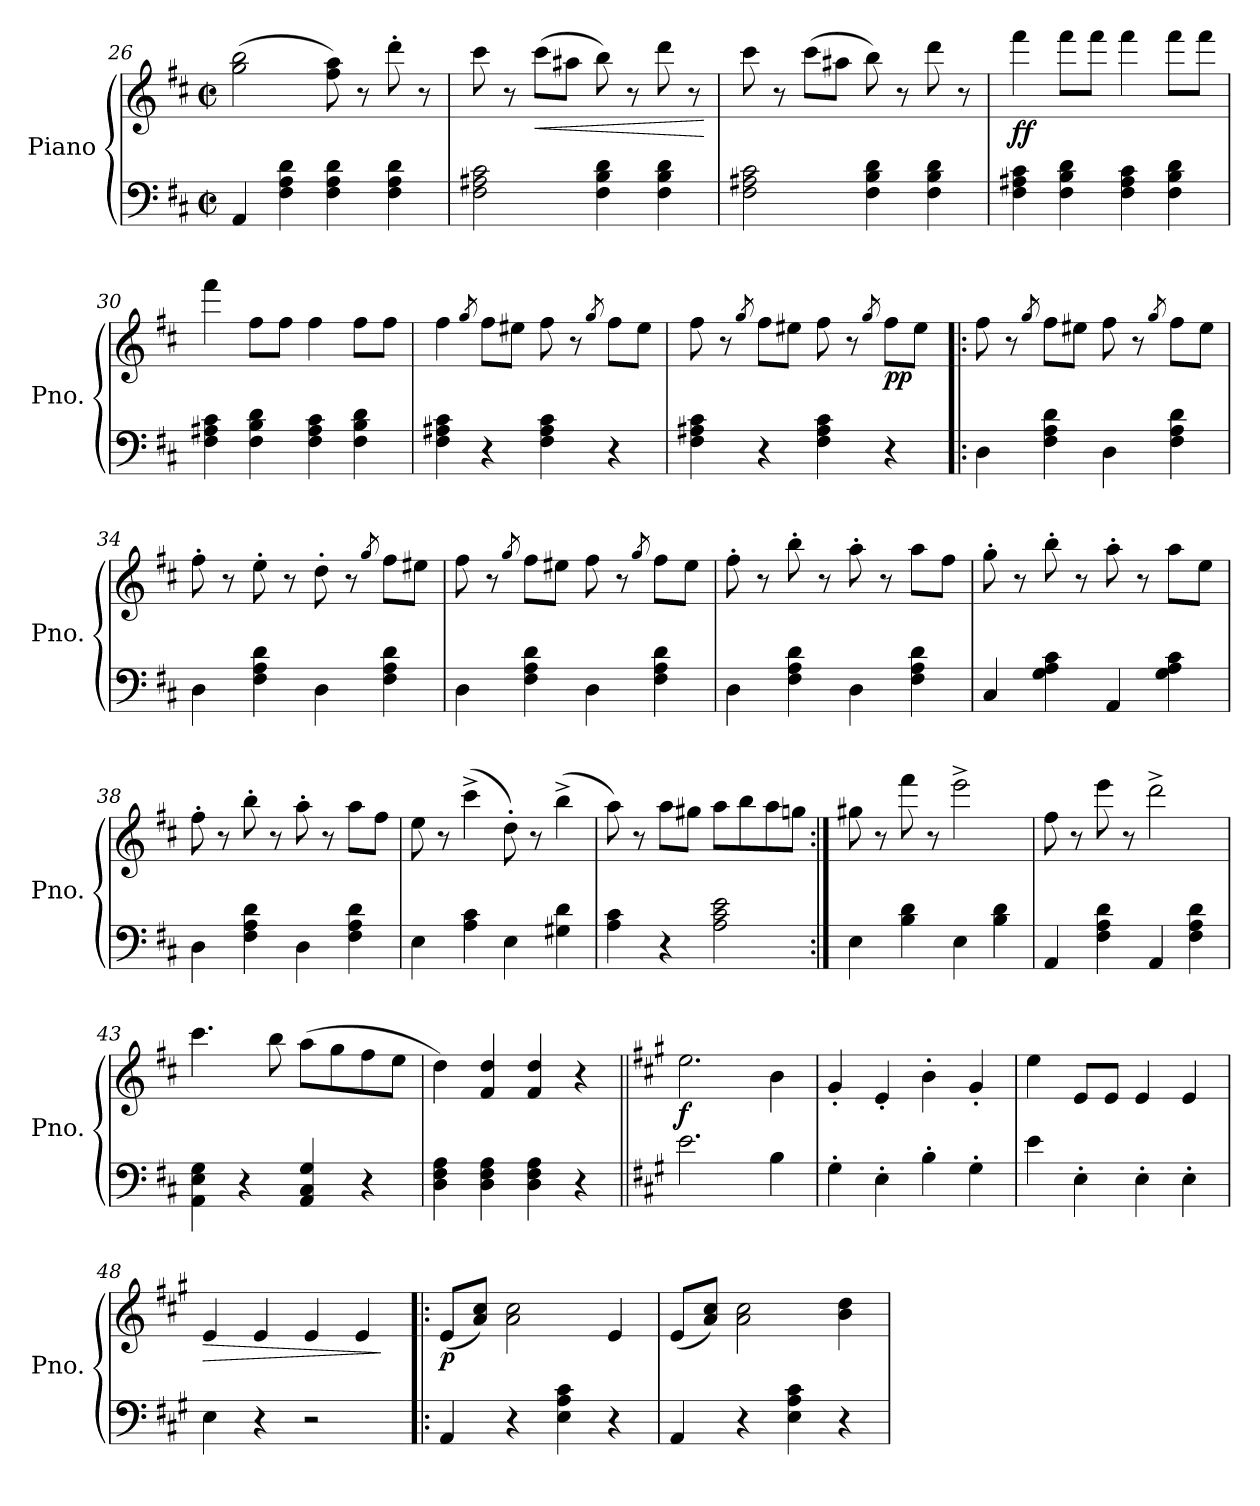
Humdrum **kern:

**kern	**kern	**dynam
*part1	*part1	*part1
*staff2	*staff1	*staff1/2
*I"Piano	*	*
*I'Pno.	*	*
*clefF4	*clefG2	*
*k[f#c#]	*k[f#c#]	*
*M2/2	*M2/2	*
*met(c|)	*met(c|)	*
=26	=26	=26
4AA/	(2gg\ 2bb\	.
4F#\ 4A\ 4d\	.	.
4F#\ 4A\ 4d\	8ff#\ 8aa\)	.
.	8r	.
4F#\ 4A\ 4d\	8ddd'\	.
.	8r	.
=27	=27	=27
2F#\ 2A#X\ 2c#\	8ccc#\	.
.	8r	.
!	!	!LO:HP:b
.	(8ccc#\L	<
.	8aa#X\J	.
4F#\ 4B\ 4d\	8bb\)	.
.	8r	.
4F#\ 4B\ 4d\	8ddd\	.
.	8r	.
.	.	[
=28	=28	=28
2F#\ 2A#X\ 2c#\	8ccc#\	.
.	8r	.
.	(8ccc#\L	.
.	8aa#X\J	.
4F#\ 4B\ 4d\	8bb\)	.
.	8r	.
4F#\ 4B\ 4d\	8ddd\	.
.	8r	.
!!LO:LB:g=z
=29	=29	=29
!	!	!LO:DY:b
4F#\ 4A#X\ 4c#\	4fff#\	ff
4F#\ 4B\ 4d\	8fff#\L	.
.	8fff#\J	.
4F#\ 4A#\ 4c#\	4fff#\	.
4F#\ 4B\ 4d\	8fff#\L	.
.	8fff#\J	.
=30	=30	=30
4F#\ 4A#X\ 4c#\	4fff#\	.
4F#\ 4B\ 4d\	8ff#\L	.
.	8ff#\J	.
4F#\ 4A#\ 4c#\	4ff#\	.
4F#\ 4B\ 4d\	8ff#\L	.
.	8ff#\J	.
=31	=31	=31
4F#\ 4A#X\ 4c#\	4ff#\	.
.	8qgg/	.
4r	8ff#\L	.
.	8ee#X\J	.
4F#\ 4A#\ 4c#\	8ff#\	.
.	8r	.
.	8qgg/	.
4r	8ff#\L	.
.	8ee#\J	.
=32	=32	=32
4F#\ 4A#X\ 4c#\	8ff#\	.
.	8r	.
.	8qgg/	.
4r	8ff#\L	.
.	8ee#X\J	.
4F#\ 4A#\ 4c#\	8ff#\	.
.	8r	.
.	8qgg/	.
!	!	!LO:DY:b
!	!	!LO:DY:n=1:b
4r	8ff#\L	p p
.	8ee#\J	.
!!LO:LB:g=z
=33!|:	=33!|:	=33!|:
4D\	8ff#\	.
.	8r	.
.	8qgg/	.
4F#\ 4A\ 4d\	8ff#\L	.
.	8ee#X\J	.
4D\	8ff#\	.
.	8r	.
.	8qgg/	.
4F#\ 4A\ 4d\	8ff#\L	.
.	8ee#\J	.
=34	=34	=34
4D\	8ff#'\	.
.	8r	.
4F#\ 4A\ 4d\	8ee'\	.
.	8r	.
4D\	8dd'\	.
.	8r	.
.	8qgg/	.
4F#\ 4A\ 4d\	8ff#\L	.
.	8ee#X\J	.
=35	=35	=35
4D\	8ff#\	.
.	8r	.
.	8qgg/	.
4F#\ 4A\ 4d\	8ff#\L	.
.	8ee#X\J	.
4D\	8ff#\	.
.	8r	.
.	8qgg/	.
4F#\ 4A\ 4d\	8ff#\L	.
.	8ee#\J	.
=36	=36	=36
4D\	8ff#'\	.
.	8r	.
4F#\ 4A\ 4d\	8bb'\	.
.	8r	.
4D\	8aa'\	.
.	8r	.
4F#\ 4A\ 4d\	8aa\L	.
.	8ff#\J	.
!!LO:LB:g=z
=37	=37	=37
4C#/	8gg'\	.
.	8r	.
4G\ 4A\ 4c#\	8bb'\	.
.	8r	.
4AA/	8aa'\	.
.	8r	.
4G\ 4A\ 4c#\	8aa\L	.
.	8ee\J	.
=38	=38	=38
4D\	8ff#'\	.
.	8r	.
4F#\ 4A\ 4d\	8bb'\	.
.	8r	.
4D\	8aa'\	.
.	8r	.
4F#\ 4A\ 4d\	8aa\L	.
.	8ff#\J	.
=39	=39	=39
4E\	8ee\	.
.	8r	.
4A\ 4c#\	(4ccc#^\	.
4E\	8dd'\)	.
.	8r	.
4G#X\ 4d\	(4bb^\	.
=40	=40	=40
4A\ 4c#\	8aa\)	.
.	8r	.
4r	8aa\L	.
.	8gg#X\J	.
2A\ 2c#\ 2e\	8aa\L	.
.	8bb\	.
.	8aa\	.
.	8ggn\J	.
=41:|!	=41:|!	=41:|!
4E\	8gg#X\	.
.	8r	.
4B\ 4d\	8fff#\	.
.	8r	.
4E\	2eee^\	.
4B\ 4d\	.	.
!!LO:LB:g=z
=42	=42	=42
4AA/	8ff#\	.
.	8r	.
4F#\ 4A\ 4d\	8eee\	.
.	8r	.
4AA/	2ddd^\	.
4F#\ 4A\ 4d\	.	.
=43	=43	=43
4AA\ 4E\ 4G\	4.ccc#\	.
4r	.	.
.	8bb\	.
4AA/ 4C#/ 4G/	(8aa\L	.
.	8gg\	.
4r	8ff#\	.
.	8ee\J	.
=44	=44	=44
4D\ 4F#\ 4A\	4dd\)	.
4D\ 4F#\ 4A\	4f#/ 4dd/	.
4D\ 4F#\ 4A\	4f#/ 4dd/	.
4r	4r	.
=45||	=45||	=45||
*k[f#c#g#]	*k[f#c#g#]	*
!	!	!LO:DY:b
2.e\	2.ee\	f
4B\	4b\	.
=46	=46	=46
4G#'\	4g#'/	.
4E'\	4e'/	.
4B'\	4b'\	.
4G#'\	4g#'/	.
=47	=47	=47
4e\	4ee\	.
4E'\	8e/L	.
.	8e/J	.
4E'\	4e/	.
4E'\	4e/	.
=48	=48	=48
!	!	!LO:HP:b
4E\	4e/	>
4r	4e/	.
2r	4e/	.
.	4e/	.
.	.	]
!!LO:LB:g=z
=49!|:	=49!|:	=49!|:
!	!	!LO:DY:b
4AA/	(8e/L	p
.	8a/ 8cc#/J)	.
4r	2a\ 2cc#\	.
4E\ 4A\ 4c#\	.	.
4r	4e/	.
=50	=50	=50
4AA/	(8e/L	.
.	8a/ 8cc#/J)	.
4r	2a\ 2cc#\	.
4E\ 4A\ 4c#\	.	.
4r	4b\ 4dd\	.
=	=	=
*-	*-	*-
